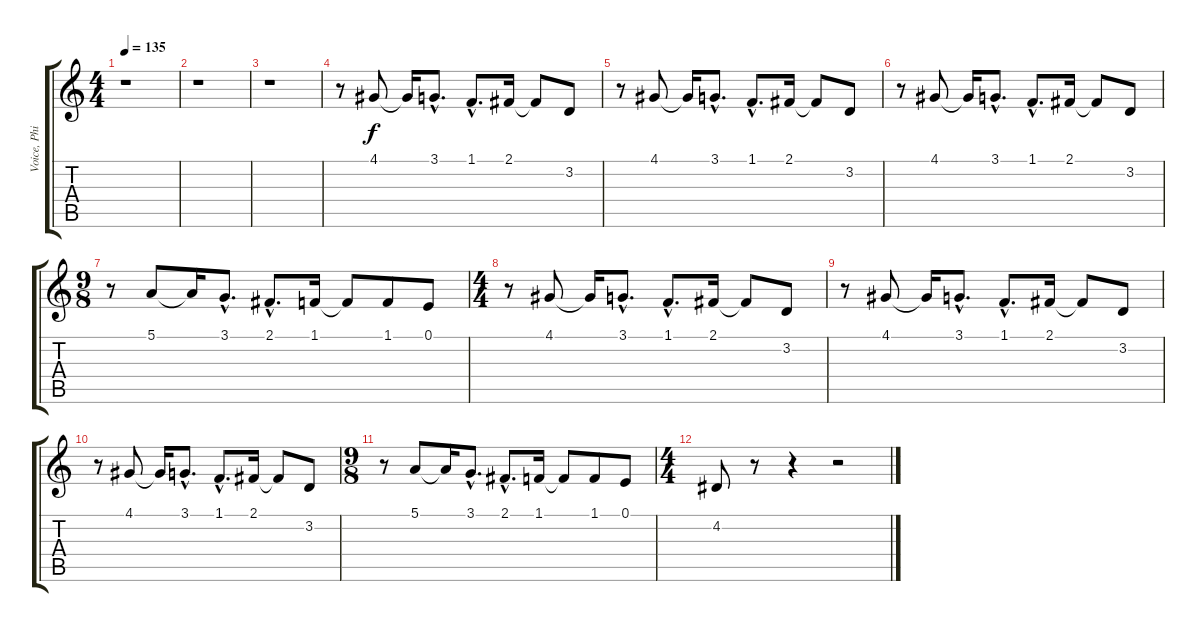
\track ("Voice, Phill" "Voice, Phi") {instrument lead2sawtooth}
\staff {score tabs}
\tuning (E4 B3 G3 D3 A2 E2) {hide}
\ts (4 4)
\tempo 135
\clef g2
\ks c
r.1{dy f} |
r.1 |
r.1 |
r.8 4.1.8 4.1{t}.16 3.1{hac}.8{d} 1.1{hac}.8{d} 2.1.16 2.1{t}.8 3.2.8 |
r.8 4.1.8 4.1{t}.16 3.1{hac}.8{d} 1.1{hac}.8{d} 2.1.16 2.1{t}.8 3.2.8 |
r.8 4.1.8 4.1{t}.16 3.1{hac}.8{d} 1.1{hac}.8{d} 2.1.16 2.1{t}.8 3.2.8 |
\ts (9 8)
r.8 5.1.8 5.1{t}.16 3.1{hac}.8{d} 2.1{hac}.8{d} 1.1.16 1.1{t}.8 1.1.8 0.1.8 |
\ts (4 4)
r.8 4.1.8 4.1{t}.16 3.1{hac}.8{d} 1.1{hac}.8{d} 2.1.16 2.1{t}.8 3.2.8 |
r.8 4.1.8 4.1{t}.16 3.1{hac}.8{d} 1.1{hac}.8{d} 2.1.16 2.1{t}.8 3.2.8 |
r.8 4.1.8 4.1{t}.16 3.1{hac}.8{d} 1.1{hac}.8{d} 2.1.16 2.1{t}.8 3.2.8 |
\ts (9 8)
r.8 5.1.8 5.1{t}.16 3.1{hac}.8{d} 2.1{hac}.8{d} 1.1.16 1.1{t}.8 1.1.8 0.1.8 |
\ts (4 4)
4.2.8 r.8 r.4 r.2
